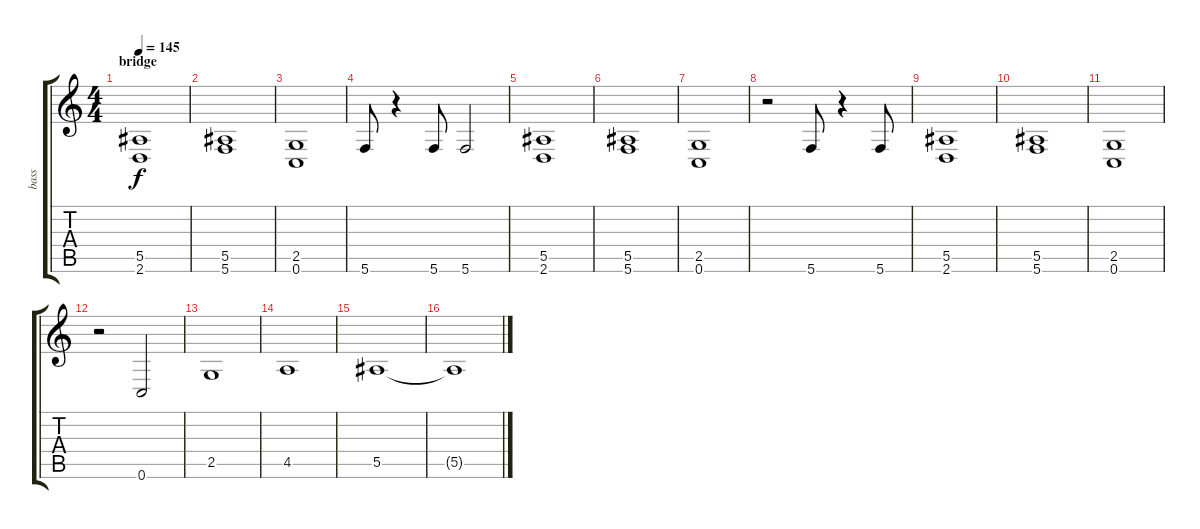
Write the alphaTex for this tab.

\track ("bass" "bass") {instrument acousticbass}
\staff {score tabs}
\tuning (C4 G3 Eb3 Bb2 F2 C2) {hide}
\ts (4 4)
\section ("" "bridge")
\tempo 145
\clef g2
\ks c
(5.5 2.6).1{dy f} |
(5.5 5.6).1 |
(2.5 0.6).1 |
5.6.8 r.4 5.6.8 5.6.2 |
(5.5 2.6).1 |
(5.5 5.6).1 |
(2.5 0.6).1 |
r.2 5.6.8 r.4 5.6.8 |
(5.5 2.6).1 |
(5.5 5.6).1 |
(2.5 0.6).1 |
r.2 0.6.2 |
2.5.1 |
4.5.1 |
5.5.1 |
5.5{t}.1
